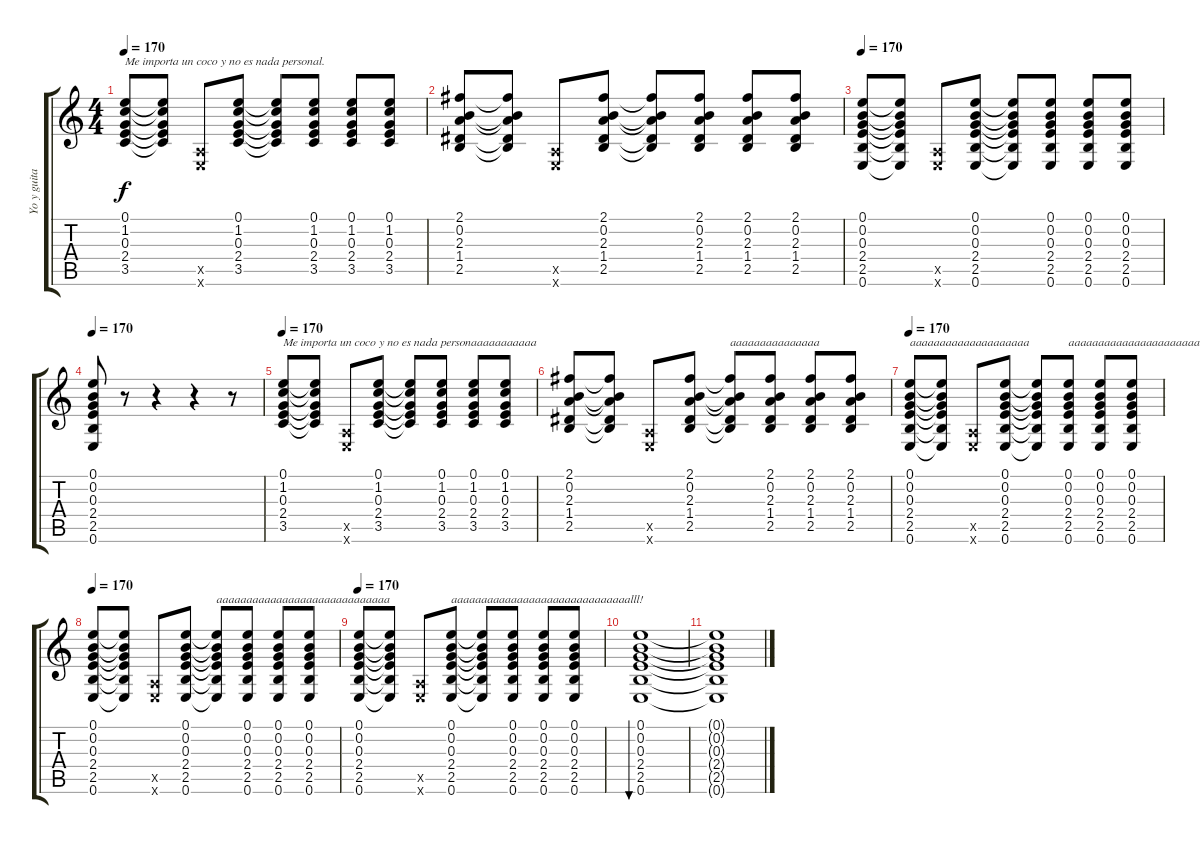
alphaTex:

\track ("Yo y guitarra electroacústica 12 cuerdas" "Yo y guita") {instrument acousticguitarsteel}
\staff {score tabs}
\tuning (E4 B3 G3 D3 A2 E2) {hide}
\ts (4 4)
\tempo 170
\clef g2
\ks c
(0.1 1.2 0.3 2.4 3.5).8{txt "Me importa un coco y no es nada personal." dy f} (0.1{t} 1.2{t} 0.3{t} 2.4{t} 3.5{t}).8 (0.5{x} 0.6{x}).8 (0.1 1.2 0.3 2.4 3.5).8 (0.1{t} 1.2{t} 0.3{t} 2.4{t} 3.5{t}).8 (0.1 1.2 0.3 2.4 3.5).8 (0.1 1.2 0.3 2.4 3.5).8 (0.1 1.2 0.3 2.4 3.5).8 |
(2.1 0.2 2.3 1.4 2.5).8 (2.1{t} 0.2{t} 2.3{t} 1.4{t} 2.5{t}).8 (0.5{x} 0.6{x}).8 (2.1 0.2 2.3 1.4 2.5).8 (2.1{t} 0.2{t} 2.3{t} 1.4{t} 2.5{t}).8 (2.1 0.2 2.3 1.4 2.5).8 (2.1 0.2 2.3 1.4 2.5).8 (2.1 0.2 2.3 1.4 2.5).8 |
\tempo 170
(0.1 0.2 0.3 2.4 2.5 0.6).8 (0.1{t} 0.2{t} 0.3{t} 2.4{t} 2.5{t} 0.6{t}).8 (0.5{x} 0.6{x}).8 (0.1 0.2 0.3 2.4 2.5 0.6).8 (0.1{t} 0.2{t} 0.3{t} 2.4{t} 2.5{t} 0.6{t}).8 (0.1 0.2 0.3 2.4 2.5 0.6).8 (0.1 0.2 0.3 2.4 2.5 0.6).8 (0.1 0.2 0.3 2.4 2.5 0.6).8 |
\tempo 170
(0.1 0.2 0.3 2.4 2.5 0.6).8 r.8 r.4 r.4 r.8 |
\tempo 170
(0.1 1.2 0.3 2.4 3.5).8{txt "Me importa un coco y no es nada personaaaaaaaaaaa"} (0.1{t} 1.2{t} 0.3{t} 2.4{t} 3.5{t}).8 (0.5{x} 0.6{x}).8 (0.1 1.2 0.3 2.4 3.5).8 (0.1{t} 1.2{t} 0.3{t} 2.4{t} 3.5{t}).8 (0.1 1.2 0.3 2.4 3.5).8 (0.1 1.2 0.3 2.4 3.5).8 (0.1 1.2 0.3 2.4 3.5).8 |
(2.1 0.2 2.3 1.4 2.5).8 (2.1{t} 0.2{t} 2.3{t} 1.4{t} 2.5{t}).8 (0.5{x} 0.6{x}).8 (2.1 0.2 2.3 1.4 2.5).8 (2.1{t} 0.2{t} 2.3{t} 1.4{t} 2.5{t}).8{txt "aaaaaaaaaaaaaaa"} (2.1 0.2 2.3 1.4 2.5).8 (2.1 0.2 2.3 1.4 2.5).8 (2.1 0.2 2.3 1.4 2.5).8 |
\tempo 170
(0.1 0.2 0.3 2.4 2.5 0.6).8{txt "aaaaaaaaaaaaaaaaaaaa"} (0.1{t} 0.2{t} 0.3{t} 2.4{t} 2.5{t} 0.6{t}).8 (0.5{x} 0.6{x}).8 (0.1 0.2 0.3 2.4 2.5 0.6).8 (0.1{t} 0.2{t} 0.3{t} 2.4{t} 2.5{t} 0.6{t}).8 (0.1 0.2 0.3 2.4 2.5 0.6).8{txt "aaaaaaaaaaaaaaaaaaaaaaaaaaaaaa"} (0.1 0.2 0.3 2.4 2.5 0.6).8 (0.1 0.2 0.3 2.4 2.5 0.6).8 |
\tempo 170
(0.1 0.2 0.3 2.4 2.5 0.6).8 (0.1{t} 0.2{t} 0.3{t} 2.4{t} 2.5{t} 0.6{t}).8 (0.5{x} 0.6{x}).8 (0.1 0.2 0.3 2.4 2.5 0.6).8 (0.1{t} 0.2{t} 0.3{t} 2.4{t} 2.5{t} 0.6{t}).8{txt "aaaaaaaaaaaaaaaaaaaaaaaaaaaaa"} (0.1 0.2 0.3 2.4 2.5 0.6).8 (0.1 0.2 0.3 2.4 2.5 0.6).8 (0.1 0.2 0.3 2.4 2.5 0.6).8 |
\tempo 170
(0.1 0.2 0.3 2.4 2.5 0.6).8 (0.1{t} 0.2{t} 0.3{t} 2.4{t} 2.5{t} 0.6{t}).8 (0.5{x} 0.6{x}).8 (0.1 0.2 0.3 2.4 2.5 0.6).8{txt "aaaaaaaaaaaaaaaaaaaaaaaaaaaaaalll!"} (0.1{t} 0.2{t} 0.3{t} 2.4{t} 2.5{t} 0.6{t}).8 (0.1 0.2 0.3 2.4 2.5 0.6).8 (0.1 0.2 0.3 2.4 2.5 0.6).8 (0.1 0.2 0.3 2.4 2.5 0.6).8 |
(0.1 0.2 0.3 2.4 2.5 0.6).1{bu 60 volume 0} |
(0.1{t} 0.2{t} 0.3{t} 2.4{t} 2.5{t} 0.6{t}).1
